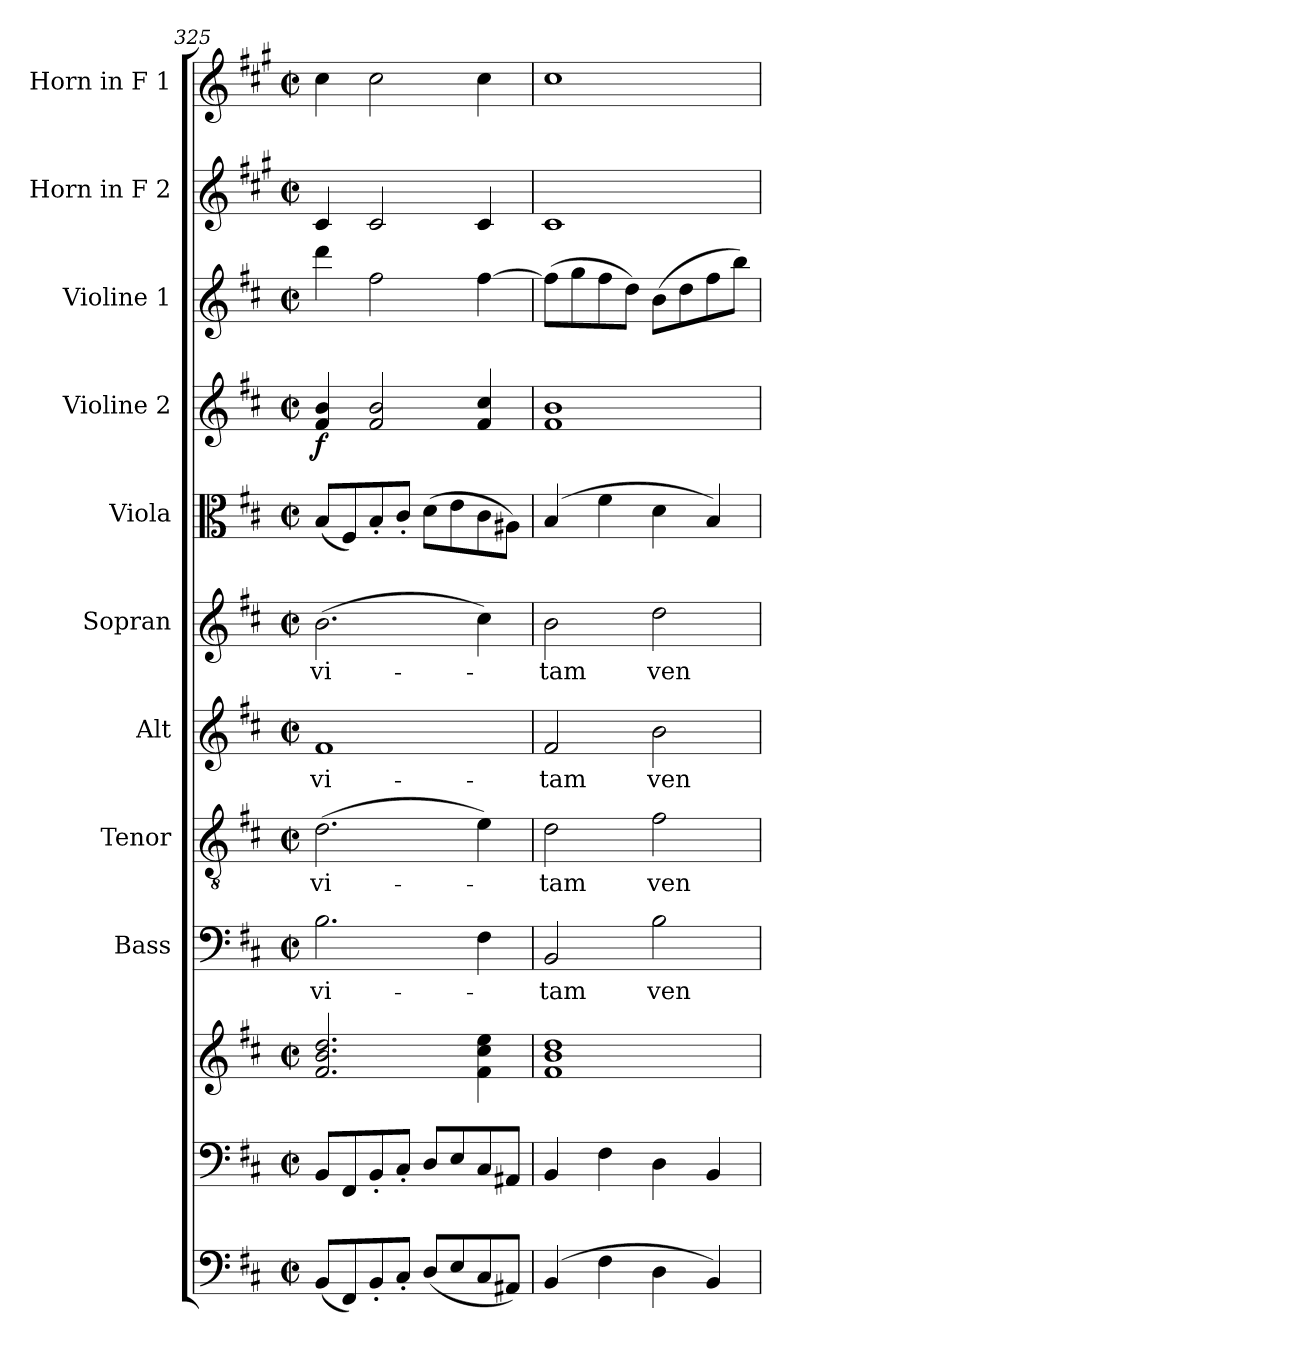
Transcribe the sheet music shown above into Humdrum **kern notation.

**kern	**kern	**kern	**kern	**text	**kern	**text	**kern	**text	**kern	**text	**kern	**kern	**dynam	**kern	**kern	**kern
*part11	*part10	*part10	*part9	*part9	*part8	*part8	*part7	*part7	*part6	*part6	*part5	*part4	*part4	*part3	*part2	*part1
*staff12	*staff11	*staff10	*staff9	*staff9	*staff8	*staff8	*staff7	*staff7	*staff6	*staff6	*staff5	*staff4	*staff4	*staff3	*staff2	*staff1
*	*	*	*I"Bass	*	*I"Tenor	*	*I"Alt	*	*I"Sopran	*	*I"Viola	*I"Violine 2	*	*I"Violine 1	*I"Horn in F 2	*I"Horn in F 1
*	*	*	*I'B.	*	*I'T.	*	*I'A.	*	*I'S.	*	*I'Vla.	*I'Vl. 2	*	*I'Vl. 1	*	*
*clefF4	*clefF4	*clefG2	*clefF4	*	*clefGv2	*	*clefG2	*	*clefG2	*	*clefC3	*clefG2	*	*clefG2	*clefG2	*clefG2
*ITrd7c12	*	*	*	*	*	*	*	*	*	*	*	*	*	*	*ITrd4c7	*ITrd4c7
*k[f#c#]	*k[f#c#]	*k[f#c#]	*k[f#c#]	*	*k[f#c#]	*	*k[f#c#]	*	*k[f#c#]	*	*k[f#c#]	*k[f#c#]	*	*k[f#c#]	*k[f#c#]	*k[f#c#]
*D:	*D:	*D:	*D:	*	*D:	*	*D:	*	*D:	*	*D:	*D:	*	*D:	*D:	*D:
*M2/2	*M2/2	*M2/2	*M2/2	*	*M2/2	*	*M2/2	*	*M2/2	*	*M2/2	*M2/2	*	*M2/2	*M2/2	*M2/2
*met(c|)	*met(c|)	*met(c|)	*met(c|)	*	*met(c|)	*	*met(c|)	*	*met(c|)	*	*met(c|)	*met(c|)	*	*met(c|)	*met(c|)	*met(c|)
=325	=325	=325	=325	=325	=325	=325	=325	=325	=325	=325	=325	=325	=325	=325	=325	=325
!	!	!	!	!LO:LY:b	!	!LO:LY:b	!	!LO:LY:b	!	!LO:LY:b	!	!	!LO:DY:b	!	!	!
(<8BBB/L	8BB/L	2.f#/ 2.b/ 2.dd/	2.B\	vi-	(>2.d\	vi-	1f#	vi-	(>2.b\	vi-	(<8B/L	4f#/ 4b/	f	4ddd\	4F#/	4f#\
8FFF#/)	8FF#/	.	.	.	.	.	.	.	.	.	8F#/)	.	.	.	.	.
8BBB'</	8BB'</	.	.	.	.	.	.	.	.	.	8B'</	2f#/ 2b/	.	2ff#\	2F#/	2f#\
8CC#'</J	8C#'</J	.	.	.	.	.	.	.	.	.	8c#'</J	.	.	.	.	.
(<8DD/L	8D/L	.	.	.	.	.	.	.	.	.	(>8d\L	.	.	.	.	.
8EE/	8E/	.	.	.	.	.	.	.	.	.	8e\	.	.	.	.	.
8CC#/	8C#/	4f#\ 4cc#\ 4ee\	4F#\	.	4e\)	.	.	.	4cc#\)	.	8c#\	4f#/ 4cc#/	.	[4ff#\	4F#/	4f#\
8AAA#X/J)	8AA#X/J	.	.	.	.	.	.	.	.	.	8A#X\J)	.	.	.	.	.
=326	=326	=326	=326	=326	=326	=326	=326	=326	=326	=326	=326	=326	=326	=326	=326	=326
!	!	!	!	!LO:LY:b	!	!LO:LY:b	!	!LO:LY:b	!	!LO:LY:b	!	!	!	!	!	!
(4BBB/	4BB/	1f# 1b 1dd	2BB/	-tam	2d\	-tam	2f#/	-tam	2b\	-tam	(4B/	1f# 1b	.	(>8ff#\L]	1F#	1f#
.	.	.	.	.	.	.	.	.	.	.	.	.	.	8gg\	.	.
4FF#\	4F#\	.	.	.	.	.	.	.	.	.	4f#\	.	.	8ff#\	.	.
.	.	.	.	.	.	.	.	.	.	.	.	.	.	8dd\J)	.	.
!	!	!	!	!LO:LY:b	!	!LO:LY:b	!	!LO:LY:b	!	!LO:LY:b	!	!	!	!	!	!
4DD\	4D\	.	2B\	ven-	2f#\	ven-	2b\	ven-	2dd\	ven-	4d\	.	.	(>8b\L	.	.
.	.	.	.	.	.	.	.	.	.	.	.	.	.	8dd\	.	.
4BBB/)	4BB/	.	.	.	.	.	.	.	.	.	4B/)	.	.	8ff#\	.	.
.	.	.	.	.	.	.	.	.	.	.	.	.	.	8bb\J)	.	.
=	=	=	=	=	=	=	=	=	=	=	=	=	=	=	=	=
*-	*-	*-	*-	*-	*-	*-	*-	*-	*-	*-	*-	*-	*-	*-	*-	*-
